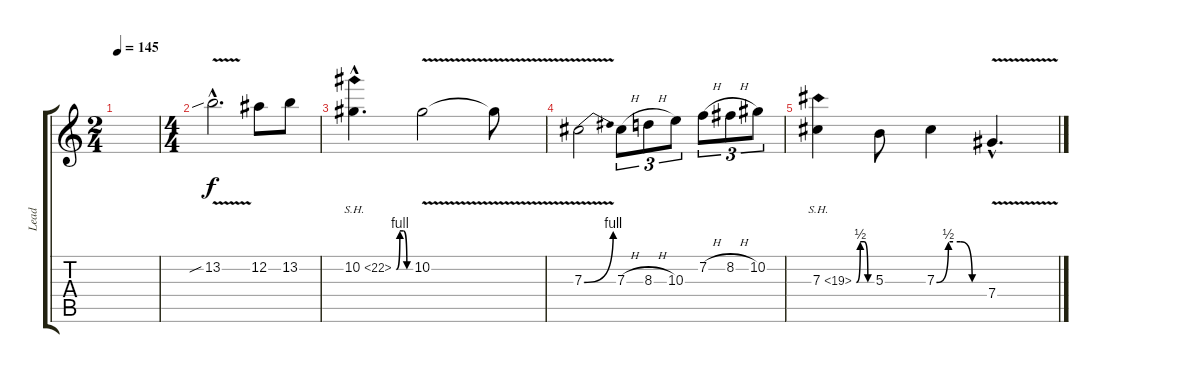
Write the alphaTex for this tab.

\track ("Lead" "Lead") {instrument distortionguitar}
\staff {score tabs}
\tuning (Eb4 Bb3 Gb3 Db3 Ab2 Eb2) {hide}
\ts (2 4)
\tempo 145
\clef g2
\ks c
|
\ts (4 4)
13.2{v sib hac}.2{d} 12.2.8 13.2.8 |
10.2{be (custom 0 0 15 4 30 4 45 0 60 0) sh 12 hac}.4{d} 10.2{v}.2 10.2{t}.8 |
7.3{be (bend 0 0 60 4) v}.2 7.3{h}.8{tu (3 2)} 8.3{h}.8{tu (3 2)} 10.3.8{tu (3 2)} 7.2{h}.8{tu (3 2)} 8.2{h}.8{tu (3 2)} 10.2.8{tu (3 2)} |
7.3{be (custom 0 0 15 2 30 2 45 0 60 0) sh 12}.4 5.3.8 7.3{be (custom 0 0 15 2 30 2 45 0 60 0)}.4 7.4{v hac}.4{d}
